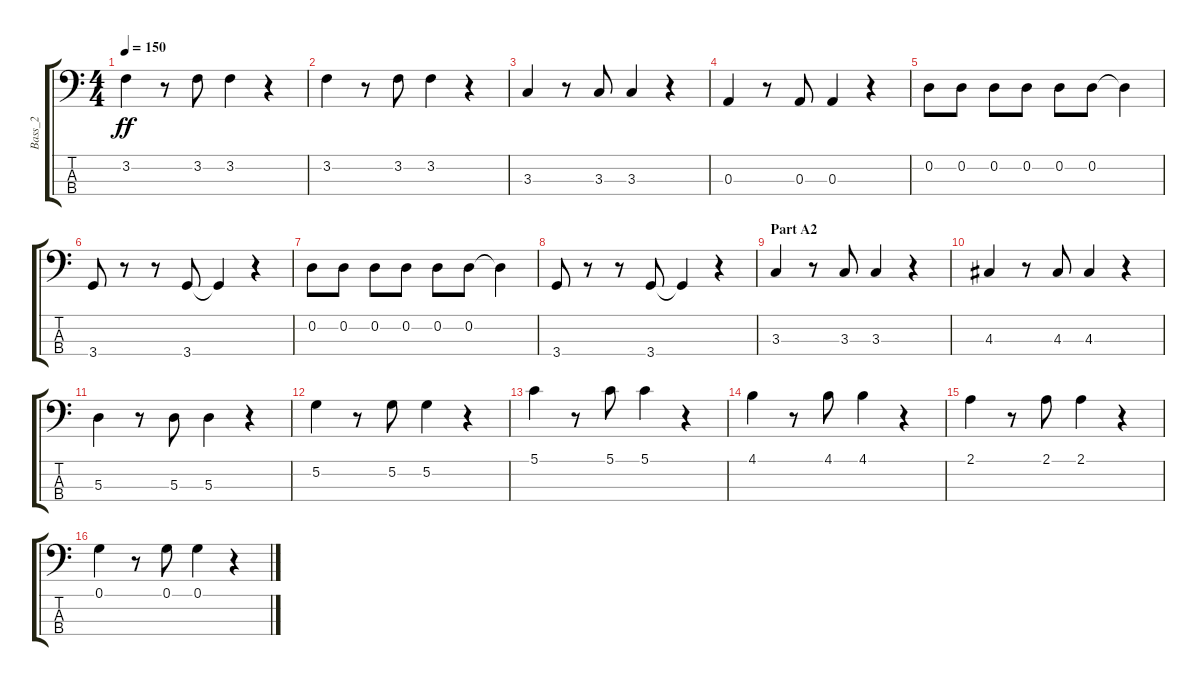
\track ("Bass_2" "Bass_2") {instrument acousticbass}
\staff {score tabs}
\tuning (G2 D2 A1 E1) {hide}
\ts (4 4)
\tempo 150
\clef f4
\ks c
3.2.4{dy ff} r.8 3.2.8 3.2.4 r.4 |
3.2.4 r.8 3.2.8 3.2.4 r.4 |
3.3.4 r.8 3.3.8 3.3.4 r.4 |
0.3.4 r.8 0.3.8 0.3.4 r.4 |
0.2.8 0.2.8 0.2.8 0.2.8 0.2.8 0.2.8 0.2{t}.4 |
3.4.8 r.8 r.8 3.4.8 3.4{t}.4 r.4 |
0.2.8 0.2.8 0.2.8 0.2.8 0.2.8 0.2.8 0.2{t}.4 |
3.4.8 r.8 r.8 3.4.8 3.4{t}.4 r.4 |
\section ("" "Part A2")
3.3.4 r.8 3.3.8 3.3.4 r.4 |
4.3.4 r.8 4.3.8 4.3.4 r.4 |
5.3.4 r.8 5.3.8 5.3.4 r.4 |
5.2.4 r.8 5.2.8 5.2.4 r.4 |
5.1.4 r.8 5.1.8 5.1.4 r.4 |
4.1.4 r.8 4.1.8 4.1.4 r.4 |
2.1.4 r.8 2.1.8 2.1.4 r.4 |
0.1.4 r.8 0.1.8 0.1.4 r.4
